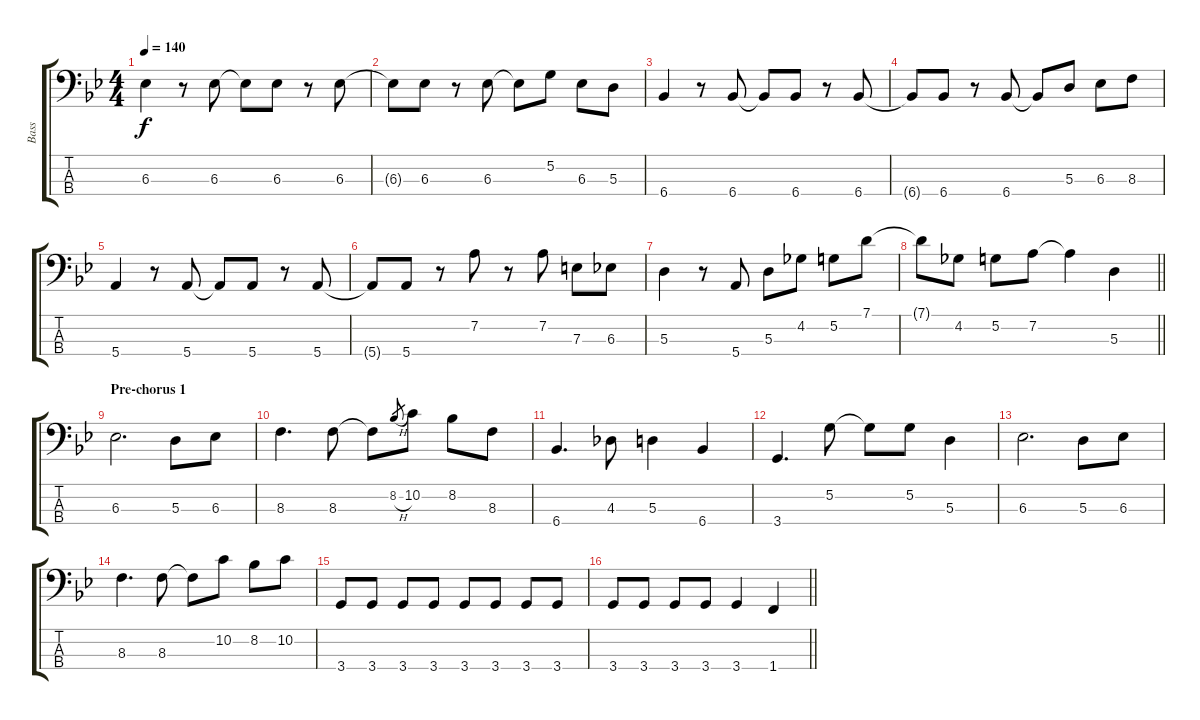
\track ("Bass" "Bass") {instrument electricbassfinger}
\staff {score tabs}
\tuning (G2 D2 A1 E1) {hide}
\ts (4 4)
\tempo 140
\clef f4
\ks bb
6.3.4{dy f} r.8 6.3.8 6.3{t}.8 6.3.8 r.8 6.3.8 |
6.3{t}.8 6.3.8 r.8 6.3.8 6.3{t}.8 5.2.8 6.3.8 5.3.8 |
6.4.4 r.8 6.4.8 6.4{t}.8 6.4.8 r.8 6.4.8 |
6.4{t}.8 6.4.8 r.8 6.4.8 6.4{t}.8 5.3.8 6.3.8 8.3.8 |
5.4.4 r.8 5.4.8 5.4{t}.8 5.4.8 r.8 5.4.8 |
5.4{t}.8 5.4.8 r.8 7.2.8 r.8 7.2.8 7.3.8 6.3.8 |
5.3.4 r.8 5.4.8 5.3.8 4.2.8 5.2.8 7.1.8 |
\barLineRight lightlight
7.1{t}.8 4.2.8 5.2.8 7.2.8 7.2{t}.4 5.3.4 |
\section ("" "Pre-chorus 1")
6.3.2{d} 5.3.8 6.3.8 |
8.3.4{d} 8.3.8 8.3{t}.8 8.2{h}.8{gr} 10.2.8 8.2.8 8.3.8 |
6.4.4{d} 4.3.8 5.3.4 6.4.4 |
3.4.4{d} 5.2.8 5.2{t}.8 5.2.8 5.3.4 |
6.3.2{d} 5.3.8 6.3.8 |
8.3.4{d} 8.3.8 8.3{t}.8 10.2.8 8.2.8 10.2.8 |
3.4.8 3.4.8 3.4.8 3.4.8 3.4.8 3.4.8 3.4.8 3.4.8 |
\barLineRight lightlight
3.4.8 3.4.8 3.4.8 3.4.8 3.4.4 1.4.4
